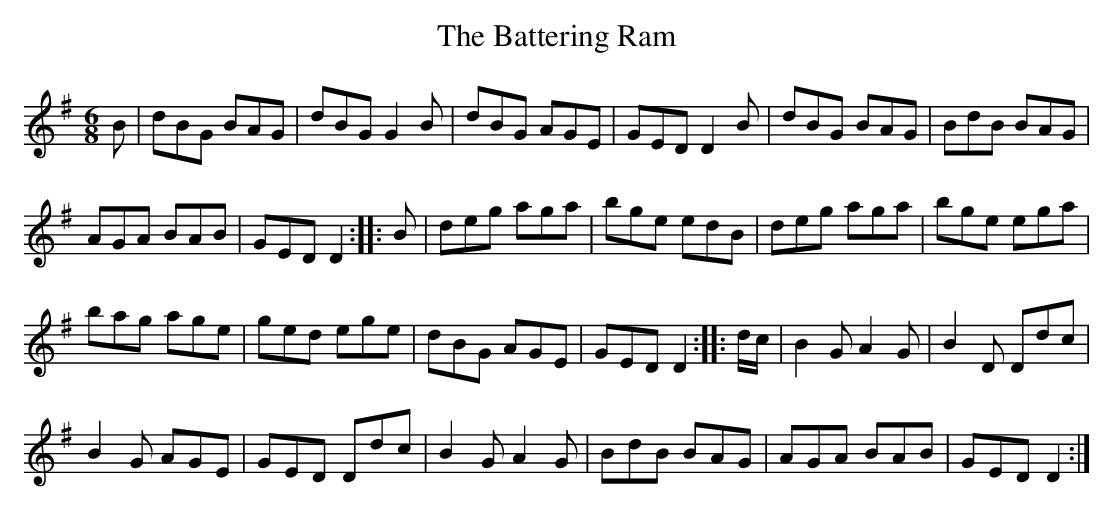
X:1
T:The Battering Ram
M:6/8
L:1/8
K:G
B | dBG BAG | dBG G2B | dBG AGE | GED D2B | dBG BAG | BdB BAG |
AGA BAB | GED D2 :: B | deg aga | bge edB | deg aga | bge ega |
bag age | ged ege | dBG AGE | GED D2 :: d/c/ | B2G A2G | B2D Ddc |
B2G AGE | GED Ddc | B2G A2G | BdB BAG | AGA BAB | GED D2 :|
